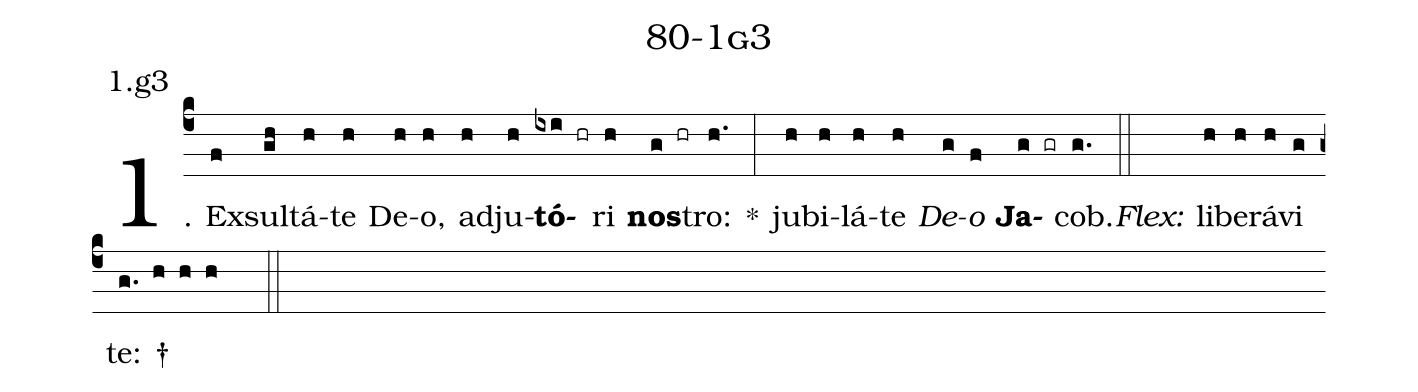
name: 80-1g3;
annotation: 1.g3;
%%
(c4)1. Ex(f)sul(gh)tá(h)te(h) De(h)o,(h) ad(h)ju(h)<b>tó</b>(ixi hr)ri(h) <b>nos</b>(g hr)tro:(h.) *(:) ju(h)bi(h)lá(h)te(h) <i>De</i>(g)<i>o</i>(f) <b>Ja</b>(g gr)cob.(g.) (::)
<i>Flex:</i>()  li(h)be(h)rá(h)vi(g) te: †(g. h h h  ::)
